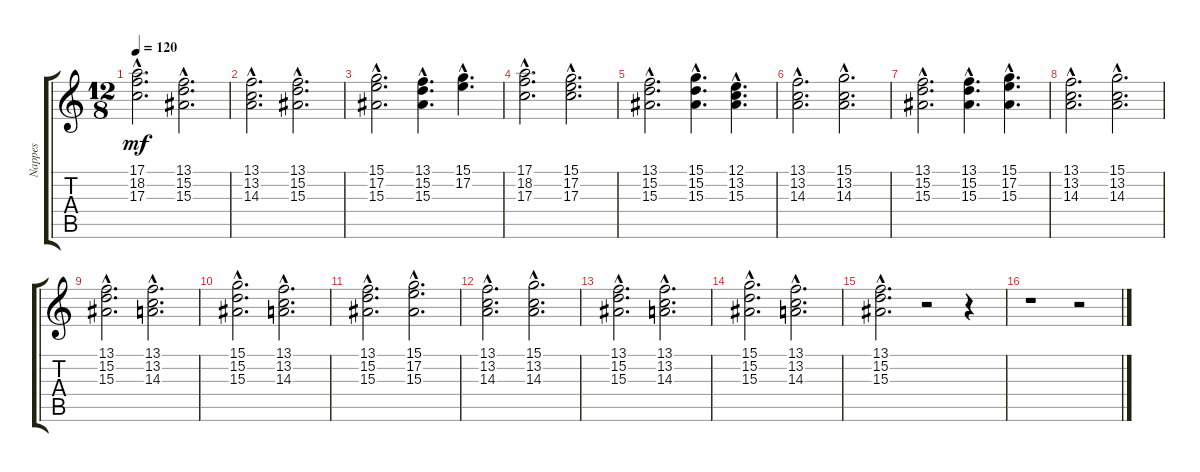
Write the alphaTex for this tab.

\track ("Nappes" "Nappes") {instrument stringensemble1}
\staff {score tabs}
\tuning (E4 B3 G3 D3 A2 E2) {hide}
\ts (12 8)
\tempo 120
\clef g2
\ks c
(17.1{hac} 18.2{hac} 17.3{hac}).2{d dy mf} (13.1{hac} 15.2{hac} 15.3{hac}).2{d} |
(13.1{hac} 13.2{hac} 14.3{hac}).2{d} (13.1{hac} 15.2{hac} 15.3{hac}).2{d} |
(15.1{hac} 17.2{hac} 15.3{hac}).2{d volume 8} (13.1{hac} 15.2{hac} 15.3{hac}).4{d volume 9} (15.1{hac} 17.2{hac}).4{d volume 10} |
(17.1{hac} 18.2{hac} 17.3{hac}).2{d volume 11} (15.1{hac} 17.2{hac} 17.3{hac}).2{d} |
(13.1{hac} 15.2{hac} 15.3{hac}).2{d} (15.1{hac} 15.2{hac} 15.3{hac}).4{d} (12.1{hac} 13.2{hac} 15.3{hac}).4{d} |
(13.1{hac} 13.2{hac} 14.3{hac}).2{d} (15.1{hac} 13.2{hac} 14.3{hac}).2{d} |
(13.1{hac} 15.2{hac} 15.3{hac}).2{d} (13.1{hac} 15.2{hac} 15.3{hac}).4{d} (15.1{hac} 17.2{hac} 15.3{hac}).4{d} |
(13.1{hac} 13.2{hac} 14.3{hac}).2{d} (15.1{hac} 13.2{hac} 14.3{hac}).2{d} |
(13.1{hac} 15.2{hac} 15.3{hac}).2{d} (13.1{hac} 13.2{hac} 14.3{hac}).2{d} |
(15.1{hac} 15.2{hac} 15.3{hac}).2{d} (13.1{hac} 13.2{hac} 14.3{hac}).2{d} |
(13.1{hac} 15.2{hac} 15.3{hac}).2{d} (15.1{hac} 17.2{hac} 15.3{hac}).2{d} |
(13.1{hac} 13.2{hac} 14.3{hac}).2{d volume 9} (15.1{hac} 13.2{hac} 14.3{hac}).2{d volume 8} |
(13.1{hac} 15.2{hac} 15.3{hac}).2{d volume 7} (13.1{hac} 13.2{hac} 14.3{hac}).2{d volume 6} |
(15.1{hac} 15.2{hac} 15.3{hac}).2{d volume 4} (13.1{hac} 13.2{hac} 14.3{hac}).2{d volume 3} |
(13.1{hac} 15.2{hac} 15.3{hac}).2{d} r.2 r.4 |
r.1 r.2
